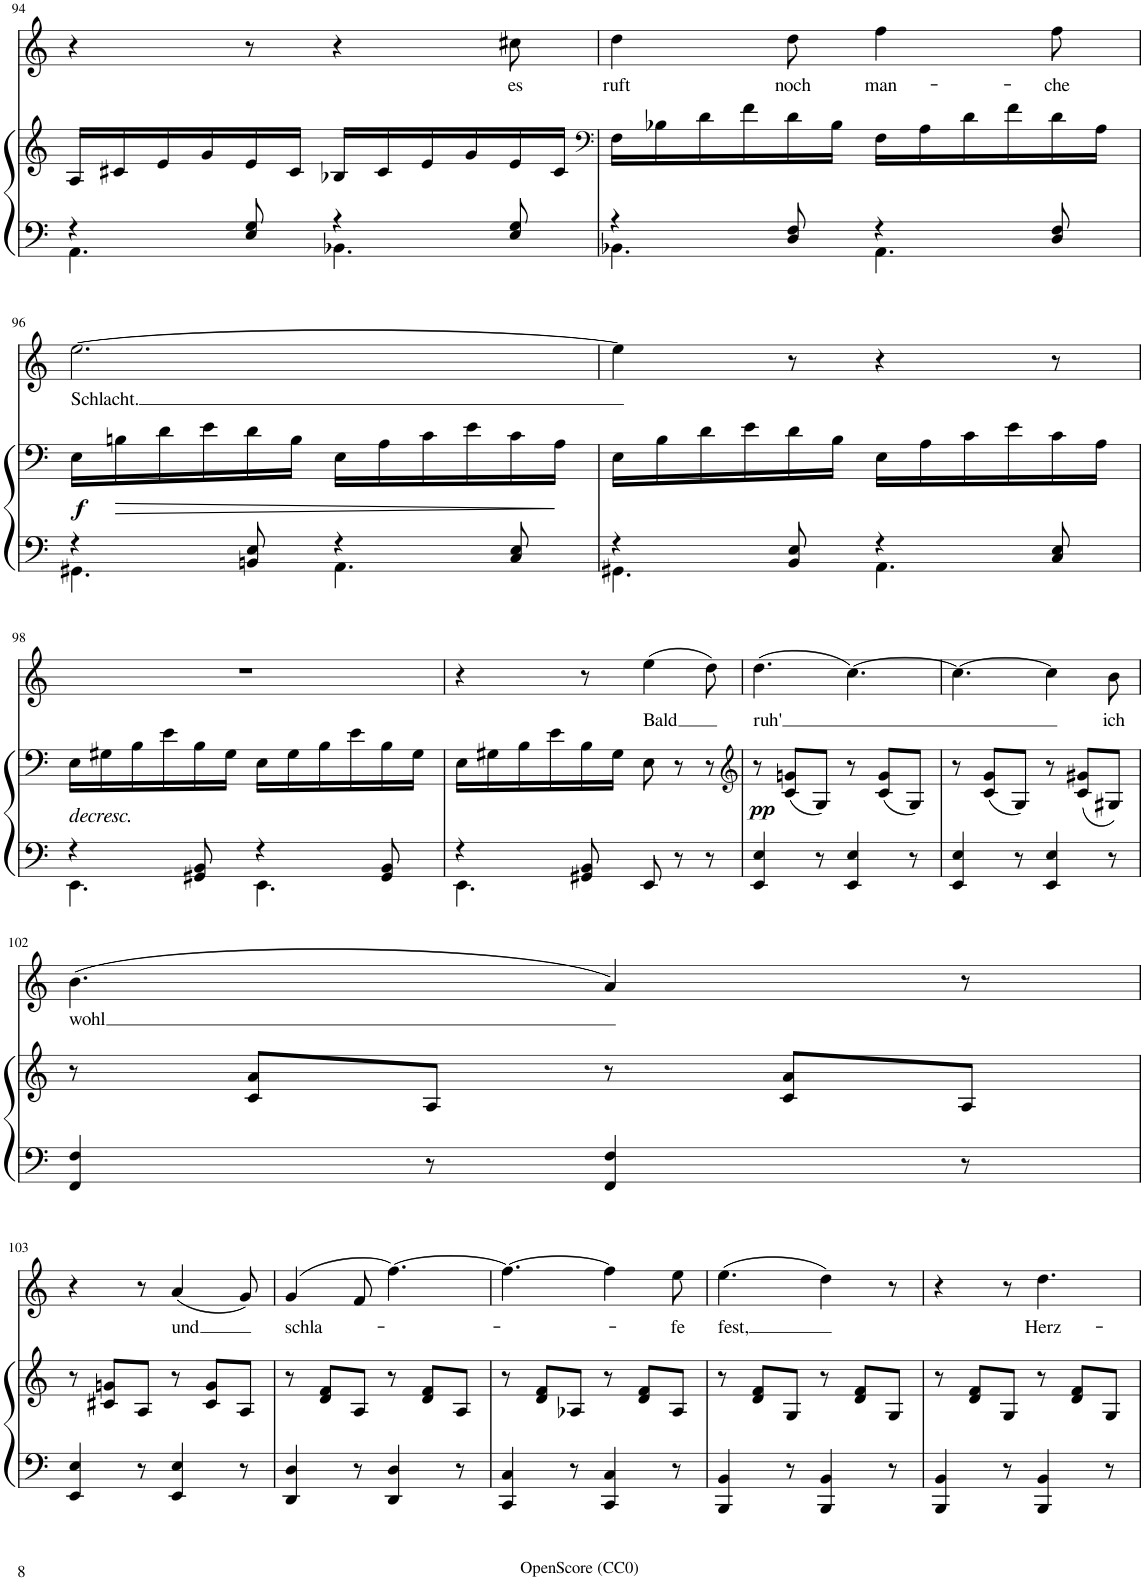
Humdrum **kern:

**kern	**kern	**dynam	**kern	**text
*part2	*part2	*part2	*part1	*part1
*staff3	*staff2	*staff2/3	*staff1	*staff1
*I"Piano	*	*	*I"Voice	*
*I'Pno	*	*	*	*
!!LO:PB:g=z
*clefF4	*clefG2	*	*clefG2	*
*k[]	*k[]	*	*k[]	*
*M6/8	*M6/8	*	*M6/8	*
=94	=94	=94	=94	=94
*^	*	*	*	*
4r	4.AA\	16A/LL	.	4r	.
.	.	16c#X/	.	.	.
.	.	16e/	.	.	.
.	.	16g/	.	.	.
8E/ 8G/	.	16e/	.	8r	.
.	.	16c#/JJ	.	.	.
4r	4.BB-X\	16B-X/LL	.	4r	.
.	.	16c#/	.	.	.
.	.	16e/	.	.	.
.	.	16g/	.	.	.
!	!	!	!	!	!LO:LY:b
8E/ 8G/	.	16e/	.	8cc#X\	es
.	.	16c#/JJ	.	.	.
=95	=95	=95	=95	=95	=95
*	*	*clefF4	*	*	*
!	!	!	!	!	!LO:LY:b
4r	4.BB-X\	16F\LL	.	4dd\	ruft
.	.	16B-X\	.	.	.
.	.	16d\	.	.	.
.	.	16f\	.	.	.
!	!	!	!	!	!LO:LY:b
8D/ 8F/	.	16d\	.	8dd\	noch
.	.	16B-\JJ	.	.	.
!	!	!	!	!	!LO:LY:b
4r	4.AA\	16F\LL	.	4ff\	man-
.	.	16A\	.	.	.
.	.	16d\	.	.	.
.	.	16f\	.	.	.
!	!	!	!	!	!LO:LY:b
8D/ 8F/	.	16d\	.	8ff\	-che
.	.	16A\JJ	.	.	.
!!LO:LB:g=z
=96	=96	=96	=96	=96	=96
!	!	!	!LO:DY:b	!	!LO:LY:b
4r	4.GG#X\	16E\LL	f	[2.ee\	Schlacht.
!	!	!	!LO:HP:b	!	!
.	.	16Bn\	>	.	.
.	.	16d\	.	.	.
.	.	16e\	.	.	.
8BBn/ 8E/	.	16d\	.	.	.
.	.	16B\JJ	.	.	.
4r	4.AA\	16E\LL	.	.	.
.	.	16A\	.	.	.
.	.	16c\	.	.	.
.	.	16e\	.	.	.
8C/ 8E/	.	16c\	.	.	.
.	.	16A\JJ	]	.	.
=97	=97	=97	=97	=97	=97
4r	4.GG#X\	16E\LL	.	4ee\]	.
.	.	16B\	.	.	.
.	.	16d\	.	.	.
.	.	16e\	.	.	.
8BB/ 8E/	.	16d\	.	8r	.
.	.	16B\JJ	.	.	.
4r	4.AA\	16E\LL	.	4r	.
.	.	16A\	.	.	.
.	.	16c\	.	.	.
.	.	16e\	.	.	.
8C/ 8E/	.	16c\	.	8r	.
.	.	16A\JJ	.	.	.
!!LO:LB:g=z
=98	=98	=98	=98	=98	=98
!	!	!LO:TX:b:i:t=decresc.	!	!	!
4r	4.EE\	16E\LL	.	2.r	.
.	.	16G#X\	.	.	.
.	.	16B\	.	.	.
.	.	16e\	.	.	.
8GG#X/ 8BB/	.	16B\	.	.	.
.	.	16G#\JJ	.	.	.
4r	4.EE\	16E\LL	.	.	.
.	.	16G#\	.	.	.
.	.	16B\	.	.	.
.	.	16e\	.	.	.
8GG#/ 8BB/	.	16B\	.	.	.
.	.	16G#\JJ	.	.	.
=99	=99	=99	=99	=99	=99
4r	4.EE\	16E\LL	.	4r	.
.	.	16G#X\	.	.	.
.	.	16B\	.	.	.
.	.	16e\	.	.	.
8GG#X/ 8BB/	.	16B\	.	8r	.
.	.	16G#\JJ	.	.	.
!	!	!	!	!	!LO:LY:b
8EE/	4.ryy	8E\	.	(4ee\	Bald
8r	.	8r	.	.	.
8r	.	8r	.	8dd\)	.
*v	*v	*	*	*	*
=100	=100	=100	=100	=100
*	*clefG2	*	*	*
!	!	!LO:DY:b	!	!LO:LY:b
4EE/ 4E/	8r	pp	(4.dd\	ruh'
.	(8c/ 8gn/L	.	.	.
8r	8G/J)	.	.	.
4EE/ 4E/	8r	.	[4.cc\)	.
.	(8c/ 8g/L	.	.	.
8r	8G/J)	.	.	.
=101	=101	=101	=101	=101
4EE/ 4E/	8r	.	4.cc\_	.
.	(8c/ 8g/L	.	.	.
8r	8G/J)	.	.	.
4EE/ 4E/	8r	.	4cc\]	.
.	(8c/ 8g#X/L	.	.	.
!	!	!	!	!LO:LY:b
8r	8G#X/J)	.	8b\	ich
!!LO:LB:g=z
=102	=102	=102	=102	=102
!	!	!	!	!LO:LY:b
4FF/ 4F/	8r	.	(4.b\	wohl
.	8c/ 8a/L	.	.	.
8r	8A/J	.	.	.
4FF/ 4F/	8r	.	4a/)	.
.	8c/ 8a/L	.	.	.
8r	8A/J	.	8r	.
!!LO:LB:g=z
=103	=103	=103	=103	=103
4EE/ 4E/	8r	.	4r	.
.	8c#X/ 8gn/L	.	.	.
8r	8A/J	.	8r	.
!	!	!	!	!LO:LY:b
4EE/ 4E/	8r	.	(4a/	und
.	8c#/ 8g/L	.	.	.
8r	8A/J	.	8g/)	.
=104	=104	=104	=104	=104
!	!	!	!	!LO:LY:b
4DD/ 4D/	8r	.	(4g/	schla-
.	8d/ 8f/L	.	.	.
8r	8A/J	.	8f/	.
4DD/ 4D/	8r	.	[4.ff\)	.
.	8d/ 8f/L	.	.	.
8r	8A/J	.	.	.
=105	=105	=105	=105	=105
4CC/ 4C/	8r	.	4.ff\_	.
.	8d/ 8f/L	.	.	.
8r	8A-X/J	.	.	.
4CC/ 4C/	8r	.	4ff\]	.
.	8d/ 8f/L	.	.	.
!	!	!	!	!LO:LY:b
8r	8A-/J	.	8ee\	-fe
=106	=106	=106	=106	=106
!	!	!	!	!LO:LY:b
4BBB/ 4BB/	8r	.	(4.ee\	fest,
.	8d/ 8f/L	.	.	.
8r	8G/J	.	.	.
4BBB/ 4BB/	8r	.	4dd\)	.
.	8d/ 8f/L	.	.	.
8r	8G/J	.	8r	.
=107	=107	=107	=107	=107
4BBB/ 4BB/	8r	.	4r	.
.	8d/ 8f/L	.	.	.
8r	8G/J	.	8r	.
!	!	!	!	!LO:LY:b
4BBB/ 4BB/	8r	.	4.dd\	Herz-
.	8d/ 8f/L	.	.	.
8r	8G/J	.	.	.
=	=	=	=	=
*-	*-	*-	*-	*-
